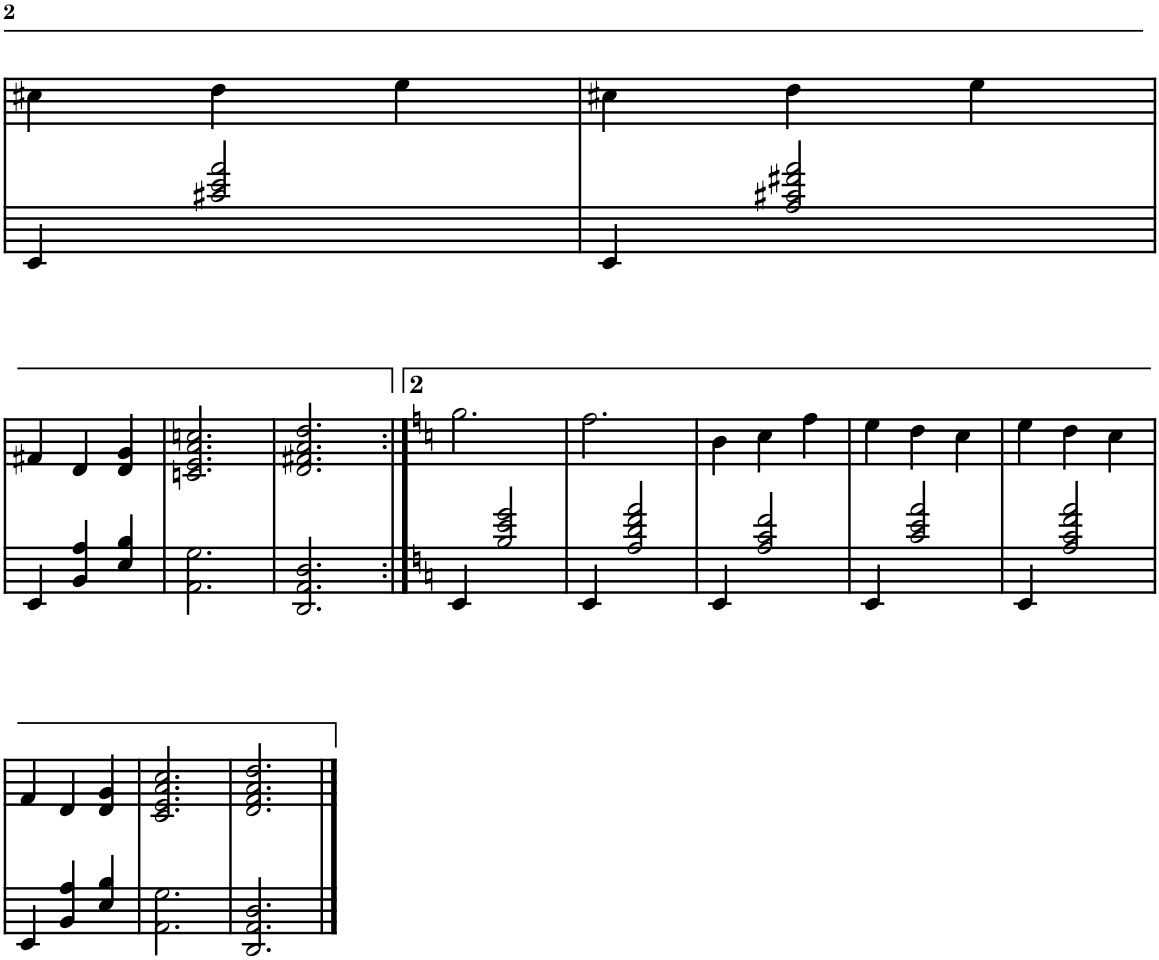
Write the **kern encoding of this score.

**kern	**kern
*part1	*part1
*staff2	*staff1
*I"Piano	*
*I'Pno	*
!!LO:PB:g=z
*clefF4	*clefG2
*k[f#c#]	*k[f#c#]
*M3/4	*M3/4
=35	=35
4EE/	4cc#X\
2c#X/ 2e/ 2a/	4dd\
.	4ee\
=36	=36
4EE/	4cc#X\
2A/ 2c#X/ 2f#X/ 2a/	4dd\
.	4ee\
!!LO:LB:g=z
=37	=37
4EE/	4f#X/
4BB/ 4A/	4d/
4E/ 4B/	4d/ 4g/
=38	=38
2.AA\ 2.G\	2.cn/ 2.e/ 2.a/ 2.ccn/
=39	=39
2.DD/ 2.AA/ 2.D/	2.d/ 2.f#X/ 2.a/ 2.dd/
=40:|!	=40:|!
*k[]	*k[]
4EE/	2.gg\
2B/ 2e/ 2g/	.
=41	=41
4EE/	2.ff\
2A/ 2d/ 2f/ 2a/	.
=42	=42
4EE/	4b\
2A/ 2c/ 2f/	4cc\
.	4ff\
=43	=43
4EE/	4ee\
2c/ 2e/ 2a/	4dd\
.	4cc\
=44	=44
4EE/	4ee\
2A/ 2c/ 2f/ 2a/	4dd\
.	4cc\
!!LO:LB:g=z
=45	=45
4EE/	4f/
4BB/ 4A/	4d/
4E/ 4B/	4d/ 4g/
=46	=46
2.AA\ 2.G\	2.c/ 2.e/ 2.a/ 2.cc/
=47	=47
2.DD/ 2.AA/ 2.D/	2.d/ 2.f/ 2.a/ 2.dd/
==	==
*-	*-
